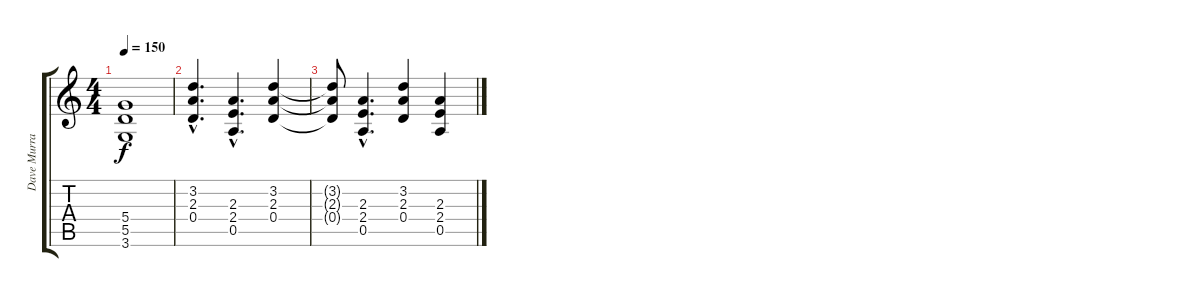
\track ("Dave Murray" "Dave Murra") {instrument distortionguitar}
\staff {score tabs}
\tuning (E4 B3 G3 D3 A2 E2) {hide}
\ts (4 4)
\tempo 150
\clef g2
\ks c
(5.4{t} 5.5{t} 3.6{t}).1{dy f} |
(3.2{hac} 2.3{hac} 0.4{hac}).4{d} (2.3{hac} 2.4{hac} 0.5{hac}).4{d} (3.2 2.3 0.4).4 |
(3.2{t} 2.3{t} 0.4{t}).8 (2.3{hac} 2.4{hac} 0.5{hac}).4{d} (3.2 2.3 0.4).4 (2.3 2.4 0.5).4
